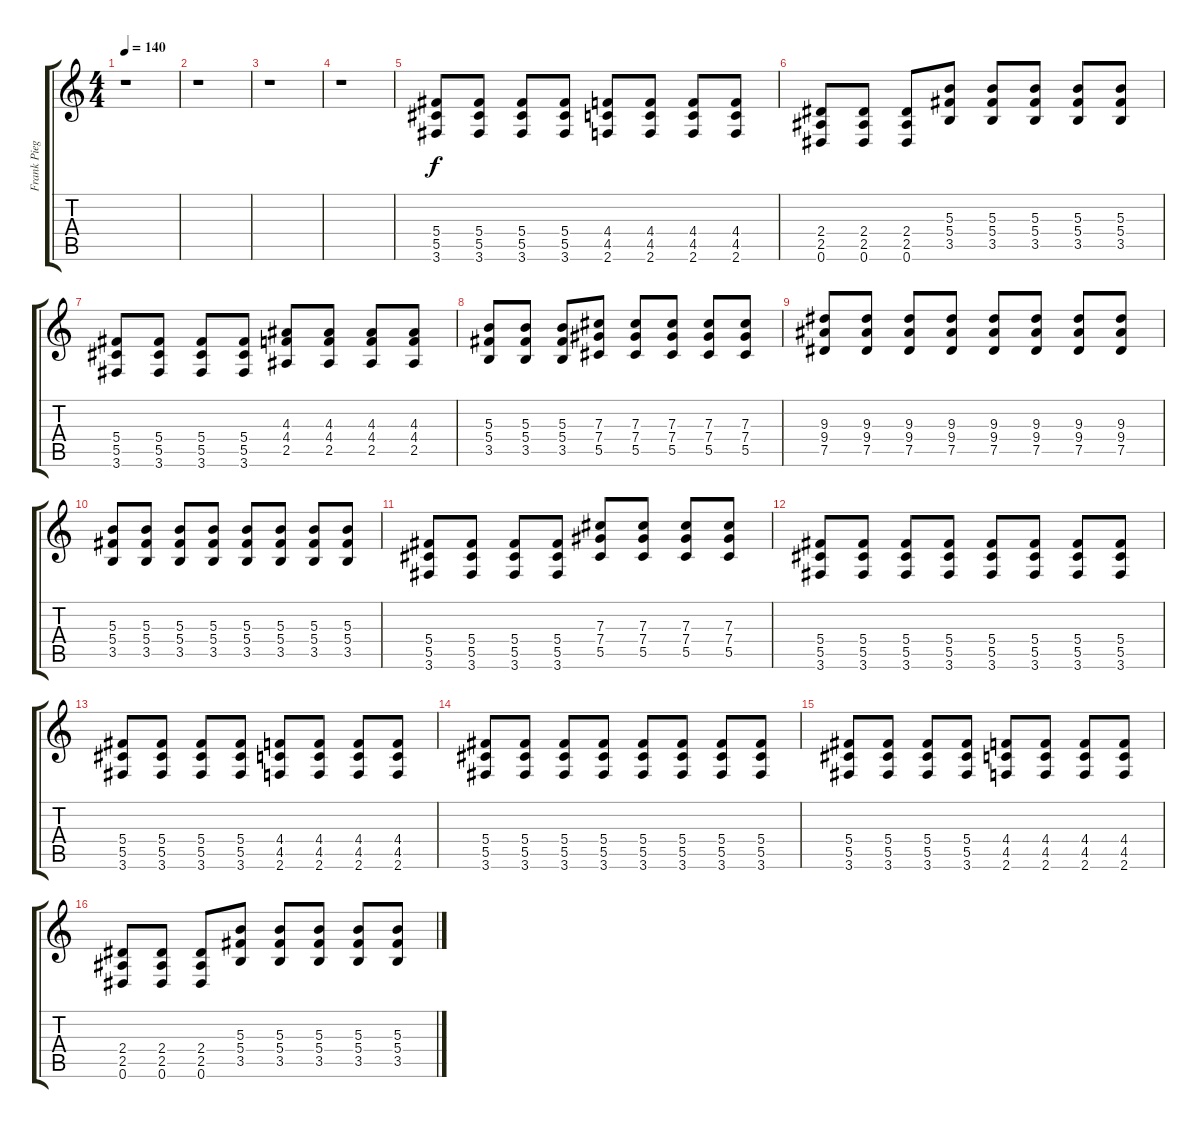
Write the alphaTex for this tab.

\track ("Frank Piegaro Palm Muted Guitar" "Frank Pieg") {instrument electricguitarmuted}
\staff {score tabs}
\tuning (Eb4 Bb3 Gb3 Db3 Ab2 Eb2) {hide}
\ts (4 4)
\tempo 140
\clef g2
\ks c
r.1{dy f} |
r.1 |
r.1 |
r.1 |
(5.4 5.5 3.6).8 (5.4 5.5 3.6).8 (5.4 5.5 3.6).8 (5.4 5.5 3.6).8 (4.4 4.5 2.6).8 (4.4 4.5 2.6).8 (4.4 4.5 2.6).8 (4.4 4.5 2.6).8 |
(2.4 2.5 0.6).8 (2.4 2.5 0.6).8 (2.4 2.5 0.6).8 (5.3 5.4 3.5).8 (5.3 5.4 3.5).8 (5.3 5.4 3.5).8 (5.3 5.4 3.5).8 (5.3 5.4 3.5).8 |
(5.4 5.5 3.6).8 (5.4 5.5 3.6).8 (5.4 5.5 3.6).8 (5.4 5.5 3.6).8 (4.3 4.4 2.5).8 (4.3 4.4 2.5).8 (4.3 4.4 2.5).8 (4.3 4.4 2.5).8 |
(5.3 5.4 3.5).8 (5.3 5.4 3.5).8 (5.3 5.4 3.5).8 (7.3 7.4 5.5).8 (7.3 7.4 5.5).8 (7.3 7.4 5.5).8 (7.3 7.4 5.5).8 (7.3 7.4 5.5).8 |
(9.3 9.4 7.5).8 (9.3 9.4 7.5).8 (9.3 9.4 7.5).8 (9.3 9.4 7.5).8 (9.3 9.4 7.5).8 (9.3 9.4 7.5).8 (9.3 9.4 7.5).8 (9.3 9.4 7.5).8 |
(5.3 5.4 3.5).8 (5.3 5.4 3.5).8 (5.3 5.4 3.5).8 (5.3 5.4 3.5).8 (5.3 5.4 3.5).8 (5.3 5.4 3.5).8 (5.3 5.4 3.5).8 (5.3 5.4 3.5).8 |
(5.4 5.5 3.6).8 (5.4 5.5 3.6).8 (5.4 5.5 3.6).8 (5.4 5.5 3.6).8 (7.3 7.4 5.5).8 (7.3 7.4 5.5).8 (7.3 7.4 5.5).8 (7.3 7.4 5.5).8 |
(5.4 5.5 3.6).8 (5.4 5.5 3.6).8 (5.4 5.5 3.6).8 (5.4 5.5 3.6).8 (5.4 5.5 3.6).8 (5.4 5.5 3.6).8 (5.4 5.5 3.6).8 (5.4 5.5 3.6).8 |
(5.4 5.5 3.6).8 (5.4 5.5 3.6).8 (5.4 5.5 3.6).8 (5.4 5.5 3.6).8 (4.4 4.5 2.6).8 (4.4 4.5 2.6).8 (4.4 4.5 2.6).8 (4.4 4.5 2.6).8 |
(5.4 5.5 3.6).8 (5.4 5.5 3.6).8 (5.4 5.5 3.6).8 (5.4 5.5 3.6).8 (5.4 5.5 3.6).8 (5.4 5.5 3.6).8 (5.4 5.5 3.6).8 (5.4 5.5 3.6).8 |
(5.4 5.5 3.6).8 (5.4 5.5 3.6).8 (5.4 5.5 3.6).8 (5.4 5.5 3.6).8 (4.4 4.5 2.6).8 (4.4 4.5 2.6).8 (4.4 4.5 2.6).8 (4.4 4.5 2.6).8 |
(2.4 2.5 0.6).8 (2.4 2.5 0.6).8 (2.4 2.5 0.6).8 (5.3 5.4 3.5).8 (5.3 5.4 3.5).8 (5.3 5.4 3.5).8 (5.3 5.4 3.5).8 (5.3 5.4 3.5).8
